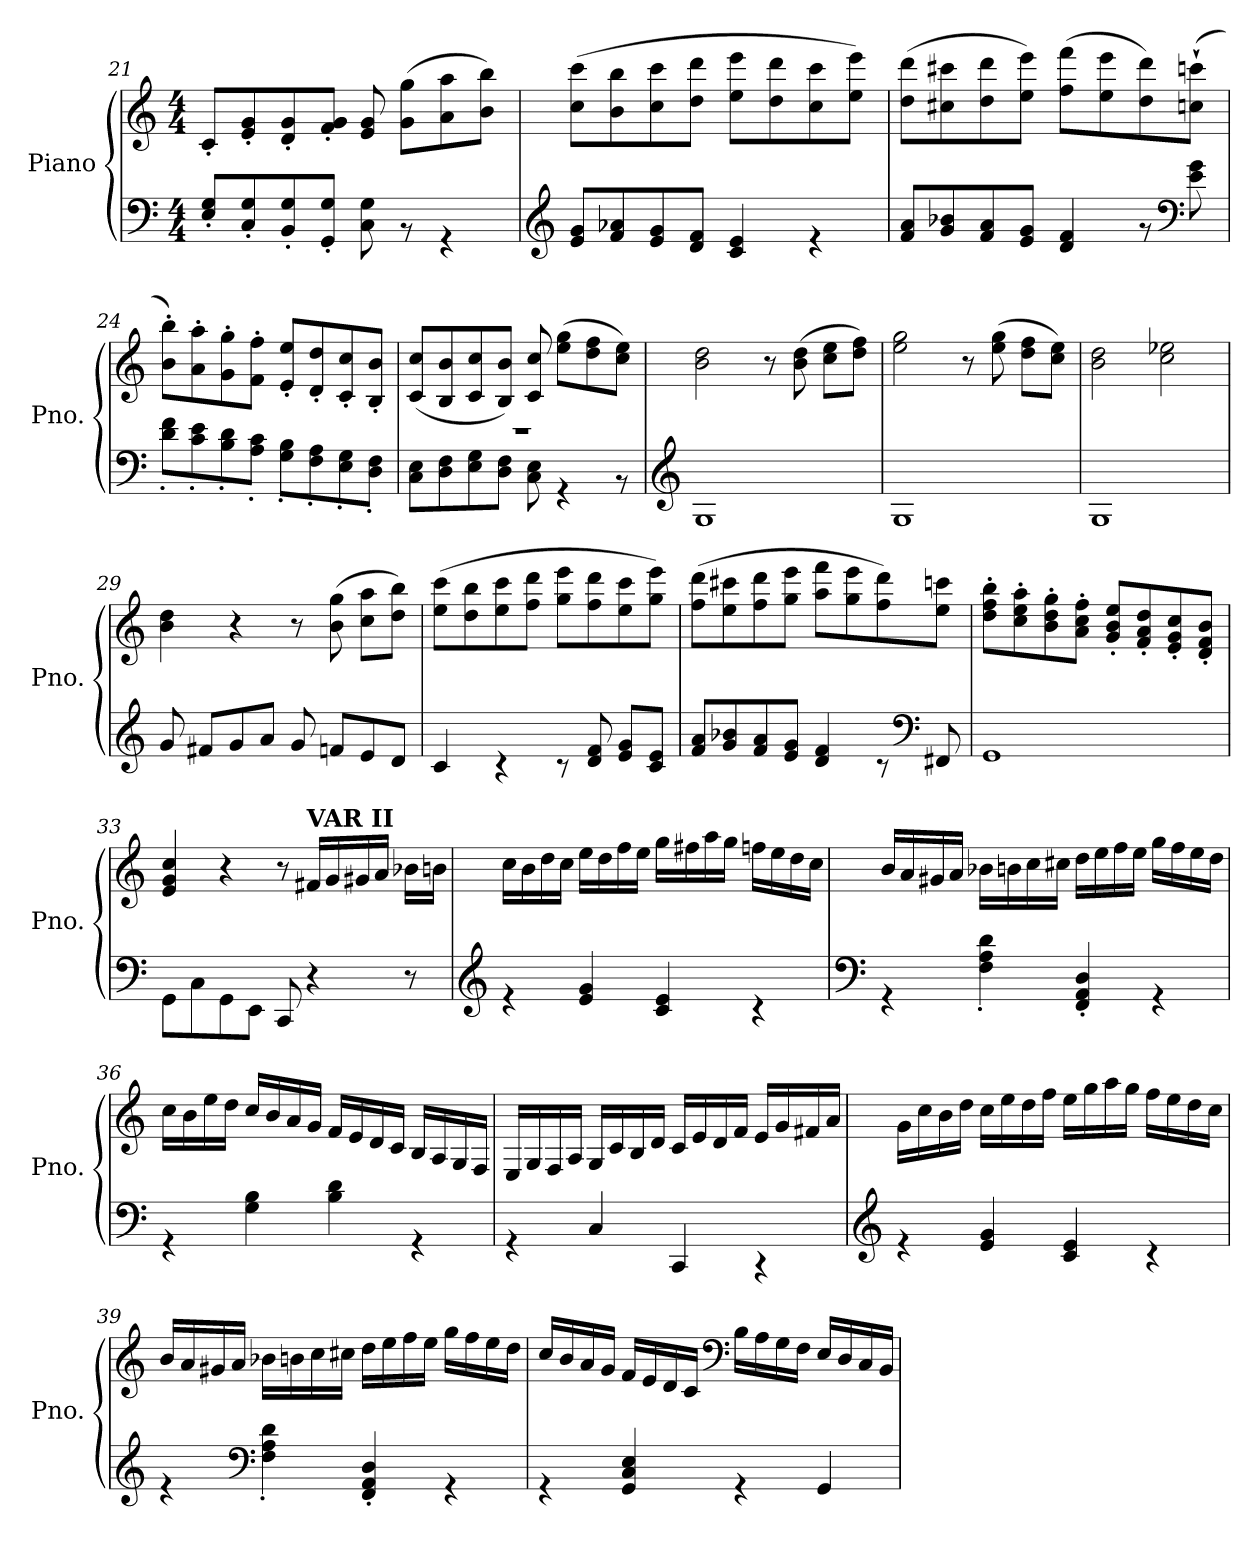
**kern	**kern
*part1	*part1
*staff2	*staff1
*I"Piano	*
*I'Pno.	*
*clefF4	*clefG2
*k[]	*k[]
*M4/4	*M4/4
=21	=21
*^	*
1ryy	8E/' 8G/'L	8c'/L
.	8C/' 8G/'	8e/' 8g/'
.	8BB/' 8G/'	8d/' 8g/'
.	8GG/' 8G/'J	8f/' 8g/'J
.	8C\ 8G\	8e/ 8g/
.	8r	(>8g\ 8gg\L
.	4r	8a\ 8aa\
.	.	8b\ 8bb\J)
=22	=22	=22
*clefG2	*	*
1ryy	8e/ 8g/L	(>8cc\ 8ccc\L
.	8f/ 8a-X/	8b\ 8bb\
.	8e/ 8g/	8cc\ 8ccc\
.	8d/ 8f/J	8dd\ 8ddd\J
.	4c/ 4e/	8ee\ 8eee\L
.	.	8dd\ 8ddd\
.	4r	8cc\ 8ccc\
.	.	8ee\ 8eee\J)
=23	=23	=23
1ryy	8f/ 8a/L	(>8dd\ 8ddd\L
.	8g/ 8b-X/	8cc#X\ 8ccc#X\
.	8f/ 8a/	8dd\ 8ddd\
.	8e/ 8g/J	8ee\ 8eee\J)
.	4d/ 4f/	(>8ff\ 8fff\L
.	.	8ee\ 8eee\
.	8r	8dd\ 8ddd\)
*clefF4	*	*
.	8e\ 8g\	(>8ccn\` 8cccn\`J
=24	=24	=24
1ryy	8d\' 8f\'L	8b\' 8bb\'L)
.	8c\' 8e\'	8a\' 8aa\'
.	8B\' 8d\'	8g\' 8gg\'
.	8A\' 8c\'J	8f\' 8ff\'J
.	8G\' 8B\'L	8e/' 8ee/'L
.	8F\' 8A\'	8d/' 8dd/'
.	8E\' 8G\'	8c/' 8cc/'
.	8D\' 8F\'J	8B/' 8b/'J
=25	=25	=25
1r	8C\ 8E\L	(<8c/ 8cc/L
.	8D\ 8F\	8B/ 8b/
.	8E\ 8G\	8c/ 8cc/
.	8D\ 8F\J	8B/ 8b/J)
.	8C\ 8E\	8c/ 8cc/
.	4r	(>8ee\ 8gg\L
.	.	8dd\ 8ff\
.	8r	8cc\ 8ee\J)
=26	=26	=26
*clefG2	*	*
1ryy	1G	2b\ 2dd\
.	.	8r
.	.	(>8b\ 8dd\
.	.	8cc\ 8ee\L
.	.	8dd\ 8ff\J)
=27	=27	=27
1ryy	1G	2ee\ 2gg\
.	.	8r
.	.	(>8ee\ 8gg\
.	.	8dd\ 8ff\L
.	.	8cc\ 8ee\J)
=28	=28	=28
1ryy	1G	2b\ 2dd\
.	.	2cc\ 2ee-X\
=29	=29	=29
*	*	*^
1ryy	8g/	4b\ 4dd\	4ryy
.	8f#X/L	.	.
.	8g/	4r	2.ryy
.	8a/J	.	.
.	8g/	8r	.
.	8fn/L	(>8b\ 8gg\	.
.	8e/	8cc\ 8aa\L	.
.	8d/J	8dd\ 8bb\J)	.
*	*	*v	*v
=30	=30	=30
1ryy	4c/	(>8ee\ 8ccc\L
.	.	8dd\ 8bb\
.	4r	8ee\ 8ccc\
.	.	8ff\ 8ddd\J
.	8r	8gg\ 8eee\L
.	8d/ 8f/	8ff\ 8ddd\
.	8e/ 8g/L	8ee\ 8ccc\
.	8c/ 8e/J	8gg\ 8eee\J)
=31	=31	=31
1ryy	8f/ 8a/L	(>8ff\ 8ddd\L
.	8g/ 8b-X/	8ee\ 8ccc#X\
.	8f/ 8a/	8ff\ 8ddd\
.	8e/ 8g/J	8gg\ 8eee\J
.	4d/ 4f/	8aa\ 8fff\L
.	.	8gg\ 8eee\
.	8r	8ff\ 8ddd\)
*clefF4	*	*
.	8FF#X/	8ee\ 8cccn\J
=32	=32	=32
1ryy	1GG	8dd\' 8ff\' 8bb\'L
.	.	8cc\' 8ee\' 8aa\'
.	.	8b\' 8dd\' 8gg\'
.	.	8a\' 8cc\' 8ff\'J
.	.	8g/' 8b/' 8ee/'L
.	.	8f/' 8a/' 8dd/'
.	.	8e/' 8g/' 8cc/'
.	.	8d/' 8f/' 8b/'J
=33	=33	=33
2ryy	8GG\L	4e/ 4g/ 4cc/
.	8C\	.
.	8GG\	4r
.	8EE\J	.
8ryy	8CC/	8r
!	!	!LO:TX:a:B:t=VAR II
4ryy	4r	16f#X/LL
.	.	16g/
.	.	16g#X/
.	.	16a/JJ
8ryy	8r	16b-X\LL
.	.	16bn\JJ
=34	=34	=34
*clefG2	*	*
1ryy	4r	16cc\LL
.	.	16b\
.	.	16dd\
.	.	16cc\JJ
.	4e/ 4g/	16ee\LL
.	.	16dd\
.	.	16ff\
.	.	16ee\JJ
.	4c/ 4e/	16gg\LL
.	.	16ff#X\
.	.	16aa\
.	.	16gg\JJ
.	4r	16ffn\LL
.	.	16ee\
.	.	16dd\
.	.	16cc\JJ
=35	=35	=35
*clefF4	*	*
1ryy	4r	16b/LL
.	.	16a/
.	.	16g#X/
.	.	16a/JJ
.	4F\' 4A\' 4d\'	16b-X\LL
.	.	16bn\
.	.	16cc\
.	.	16cc#X\JJ
.	4FF/' 4AA/' 4D/'	16dd\LL
.	.	16ee\
.	.	16ff\
.	.	16ee\JJ
.	4r	16gg\LL
.	.	16ff\
.	.	16ee\
.	.	16dd\JJ
=36	=36	=36
1ryy	4r	16cc\LL
.	.	16b\
.	.	16ee\
.	.	16dd\JJ
.	4G\ 4B\	16cc/LL
.	.	16b/
.	.	16a/
.	.	16g/JJ
.	4B\ 4d\	16f/LL
.	.	16e/
.	.	16d/
.	.	16c/JJ
.	4r	16B/LL
.	.	16A/
.	.	16G/
.	.	16F/JJ
=37	=37	=37
1ryy	4r	16E/LL
.	.	16G/
.	.	16F/
.	.	16A/JJ
.	4C/	16G/LL
.	.	16c/
.	.	16B/
.	.	16d/JJ
.	4CC/	16c/LL
.	.	16e/
.	.	16d/
.	.	16f/JJ
.	4r	16e/LL
.	.	16g/
.	.	16f#X/
.	.	16a/JJ
=38	=38	=38
*clefG2	*	*
1ryy	4r	16g\LL
.	.	16cc\
.	.	16b\
.	.	16dd\JJ
.	4e/ 4g/	16cc\LL
.	.	16ee\
.	.	16dd\
.	.	16ff\JJ
.	4c/ 4e/	16ee\LL
.	.	16gg\
.	.	16aa\
.	.	16gg\JJ
.	4r	16ff\LL
.	.	16ee\
.	.	16dd\
.	.	16cc\JJ
=39	=39	=39
1ryy	4r	16b/LL
.	.	16a/
.	.	16g#X/
.	.	16a/JJ
*clefF4	*	*
.	4F\' 4A\' 4d\'	16b-X\LL
.	.	16bn\
.	.	16cc\
.	.	16cc#X\JJ
.	4FF/' 4AA/' 4D/'	16dd\LL
.	.	16ee\
.	.	16ff\
.	.	16ee\JJ
.	4r	16gg\LL
.	.	16ff\
.	.	16ee\
.	.	16dd\JJ
=40	=40	=40
1ryy	4r	16cc/LL
.	.	16b/
.	.	16a/
.	.	16g/JJ
.	4GG/ 4C/ 4E/	16f/LL
.	.	16e/
.	.	16d/
.	.	16c/JJ
*	*	*clefF4
.	4r	16B\LL
.	.	16A\
.	.	16G\
.	.	16F\JJ
.	4GG/	16E/LL
.	.	16D/
.	.	16C/
.	.	16BB/JJ
*v	*v	*
=	=
*-	*-
